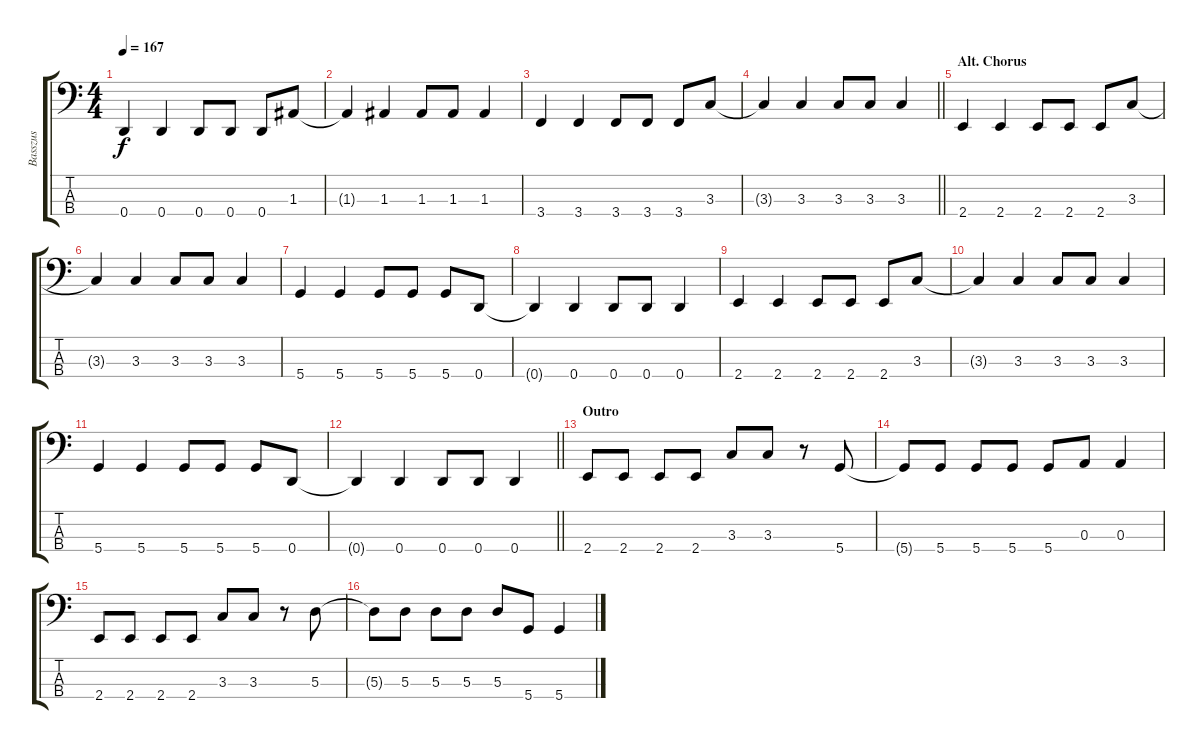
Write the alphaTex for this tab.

\track ("Basszus" "Basszus") {instrument electricbasspick}
\staff {score tabs}
\tuning (G2 D2 A1 D1) {hide}
\ts (4 4)
\tempo 167
\clef f4
\ks c
0.4.4{dy f} 0.4.4 0.4.8 0.4.8 0.4.8 1.3.8 |
1.3{t}.4 1.3.4 1.3.8 1.3.8 1.3.4 |
3.4.4 3.4.4 3.4.8 3.4.8 3.4.8 3.3.8 |
\barLineRight lightlight
3.3{t}.4 3.3.4 3.3.8 3.3.8 3.3.4 |
\section ("" "Alt. Chorus")
2.4.4 2.4.4 2.4.8 2.4.8 2.4.8 3.3.8 |
3.3{t}.4 3.3.4 3.3.8 3.3.8 3.3.4 |
5.4.4 5.4.4 5.4.8 5.4.8 5.4.8 0.4.8 |
0.4{t}.4 0.4.4 0.4.8 0.4.8 0.4.4 |
2.4.4 2.4.4 2.4.8 2.4.8 2.4.8 3.3.8 |
3.3{t}.4 3.3.4 3.3.8 3.3.8 3.3.4 |
5.4.4 5.4.4 5.4.8 5.4.8 5.4.8 0.4.8 |
\barLineRight lightlight
0.4{t}.4 0.4.4 0.4.8 0.4.8 0.4.4 |
\section ("" "Outro")
2.4.8 2.4.8 2.4.8 2.4.8 3.3.8 3.3.8 r.8 5.4.8 |
5.4{t}.8 5.4.8 5.4.8 5.4.8 5.4.8 0.3.8 0.3.4 |
2.4.8 2.4.8 2.4.8 2.4.8 3.3.8 3.3.8 r.8 5.3.8 |
5.3{t}.8 5.3.8 5.3.8 5.3.8 5.3.8 5.4.8 5.4.4
